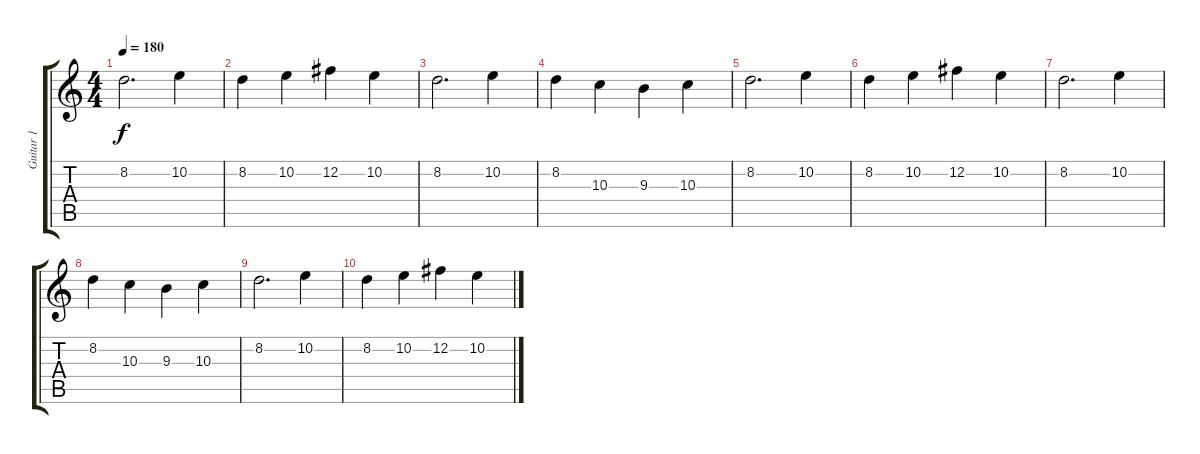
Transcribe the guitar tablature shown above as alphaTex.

\track ("Guitar 1" "Guitar 1") {instrument distortionguitar}
\staff {score tabs}
\tuning (B3 Gb3 D3 A2 E2 B1) {hide}
\ts (4 4)
\tempo 180
\clef g2
\ks c
8.2.2{d dy f} 10.2.4 |
8.2.4 10.2.4 12.2.4 10.2.4 |
8.2.2{d} 10.2.4 |
8.2.4 10.3.4 9.3.4 10.3.4 |
8.2.2{d} 10.2.4 |
8.2.4 10.2.4 12.2.4 10.2.4 |
8.2.2{d} 10.2.4 |
8.2.4 10.3.4 9.3.4 10.3.4 |
8.2.2{d} 10.2.4 |
8.2.4 10.2.4 12.2.4 10.2.4
